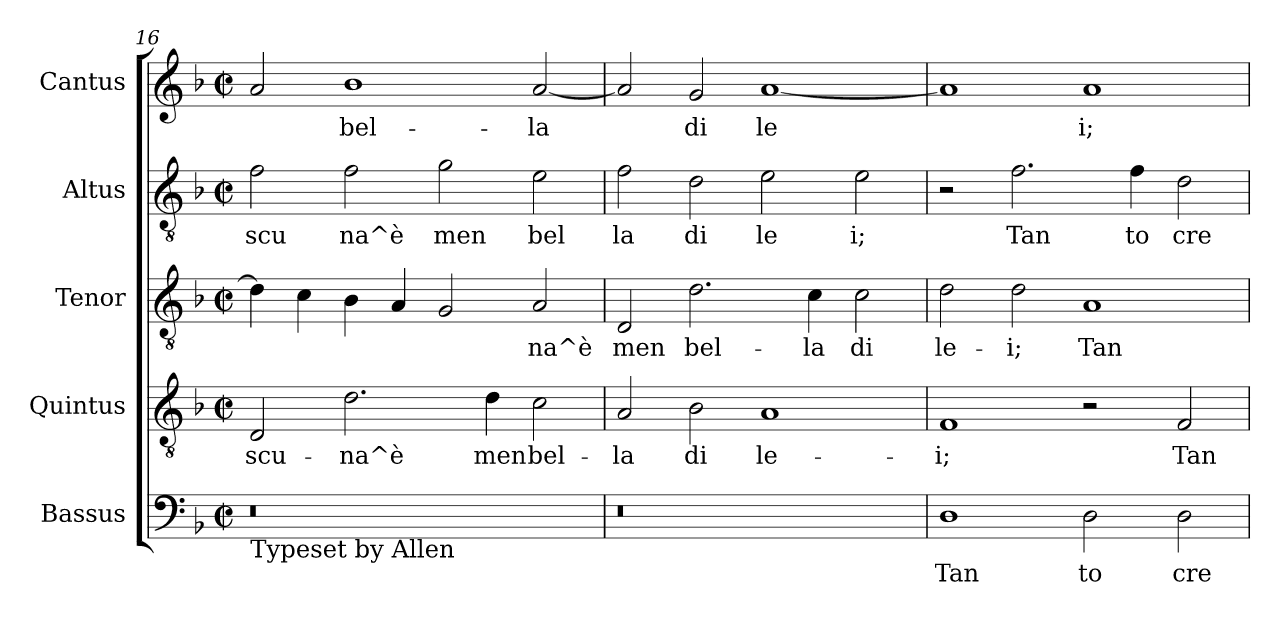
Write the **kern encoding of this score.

**kern	**text	**kern	**text	**kern	**text	**kern	**text	**kern	**text
*part5	*part5	*part4	*part4	*part3	*part3	*part2	*part2	*part1	*part1
*staff5	*staff5	*staff4	*staff4	*staff3	*staff3	*staff2	*staff2	*staff1	*staff1
*I"Bassus	*	*I"Quintus	*	*I"Tenor	*	*I"Altus	*	*I"Cantus	*
*I'Bassus	*	*I'Quintus	*	*I'Tenor	*	*I'Altus	*	*I'Cantus	*
*clefF4	*	*clefGv2	*	*clefGv2	*	*clefGv2	*	*clefG2	*
*k[b-]	*	*k[b-]	*	*k[b-]	*	*k[b-]	*	*k[b-]	*
*F:	*	*F:	*	*F:	*	*F:	*	*F:	*
*M2/2	*	*M2/2	*	*M2/2	*	*M2/2	*	*M2/2	*
*met(c|)	*	*met(c|)	*	*met(c|)	*	*met(c|)	*	*met(c|)	*
=16	=16	=16	=16	=16	=16	=16	=16	=16	=16
!LO:TX:b:t=Typeset by Allen	!	!	!	!	!	!	!	!	!
!	!	!	!LO:LY:b:cj	!	!LO:LY:b:cj	!	!LO:LY:b:cj	!	!LO:LY:b:cj
0r	.	2D/	-scu-	4d\]	--	2f\	scu	2a/	.
!	!	!	!	!	!LO:LY:b:cj	!	!	!	!
.	.	.	.	4c\	--	.	.	.	.
!	!	!	!LO:LY:b:cj	!	!LO:LY:b:cj	!	!LO:LY:b:cj	!	!LO:LY:b:cj
.	.	2.d\	-na^è	4B-\	--	2f\	na^è	1b-	bel-
!	!	!	!	!	!LO:LY:b:cj	!	!	!	!
.	.	.	.	4A/	--	.	.	.	.
!	!	!	!	!	!LO:LY:b:cj	!	!LO:LY:b:cj	!	!
.	.	.	.	2G/	--	2g\	men	.	.
!	!	!	!LO:LY:b:cj	!	!	!	!	!	!
.	.	4d\	men	.	.	.	.	.	.
!	!	!	!LO:LY:b:cj	!	!LO:LY:b:cj	!	!LO:LY:b:cj	!	!LO:LY:b:cj
.	.	2c\	bel-	2A/	-na^è	2e\	bel	[<2a/	-la
=17	=17	=17	=17	=17	=17	=17	=17	=17	=17
!	!	!	!LO:LY:b:cj	!	!LO:LY:b:cj	!	!LO:LY:b:cj	!	!LO:LY:b:cj
0r	.	2A/	-la	2D/	men	2f\	la	2a/]	.
!	!	!	!LO:LY:b:cj	!	!LO:LY:b:cj	!	!LO:LY:b:cj	!	!LO:LY:b:cj
.	.	2B-\	di	2.d\	bel-	2d\	di	2g/	di
!	!	!	!LO:LY:b:cj	!	!	!	!LO:LY:b:cj	!	!LO:LY:b:cj
.	.	1A	le-	.	.	2e\	le	[<1a	le-
!	!	!	!	!	!LO:LY:b:cj	!	!	!	!
.	.	.	.	4c\	-la	.	.	.	.
!	!	!	!	!	!LO:LY:b:cj	!	!LO:LY:b:cj	!	!
.	.	.	.	2c\	di	2e\	i;	.	.
=18	=18	=18	=18	=18	=18	=18	=18	=18	=18
!	!LO:LY:b:cj	!	!LO:LY:b:cj	!	!LO:LY:b:cj	!	!	!	!LO:LY:b:cj
1D	Tan	1F	-i;	2d\	le-	2r	.	1a]	--
!	!	!	!	!	!LO:LY:b:cj	!	!LO:LY:b:cj	!	!
.	.	.	.	2d\	-i;	2.f\	Tan	.	.
!	!LO:LY:b:cj	!	!	!	!LO:LY:b:cj	!	!	!	!LO:LY:b:cj
2D\	to	2r	.	1A	Tan-	.	.	1a	-i;
!	!	!	!	!	!	!	!LO:LY:b:cj	!	!
.	.	.	.	.	.	4f\	to	.	.
!	!LO:LY:b:cj	!	!LO:LY:b:cj	!	!	!	!LO:LY:b:cj	!	!
2D\	cre	2F/	Tan-	.	.	2d\	cre	.	.
=	=	=	=	=	=	=	=	=	=
*-	*-	*-	*-	*-	*-	*-	*-	*-	*-
